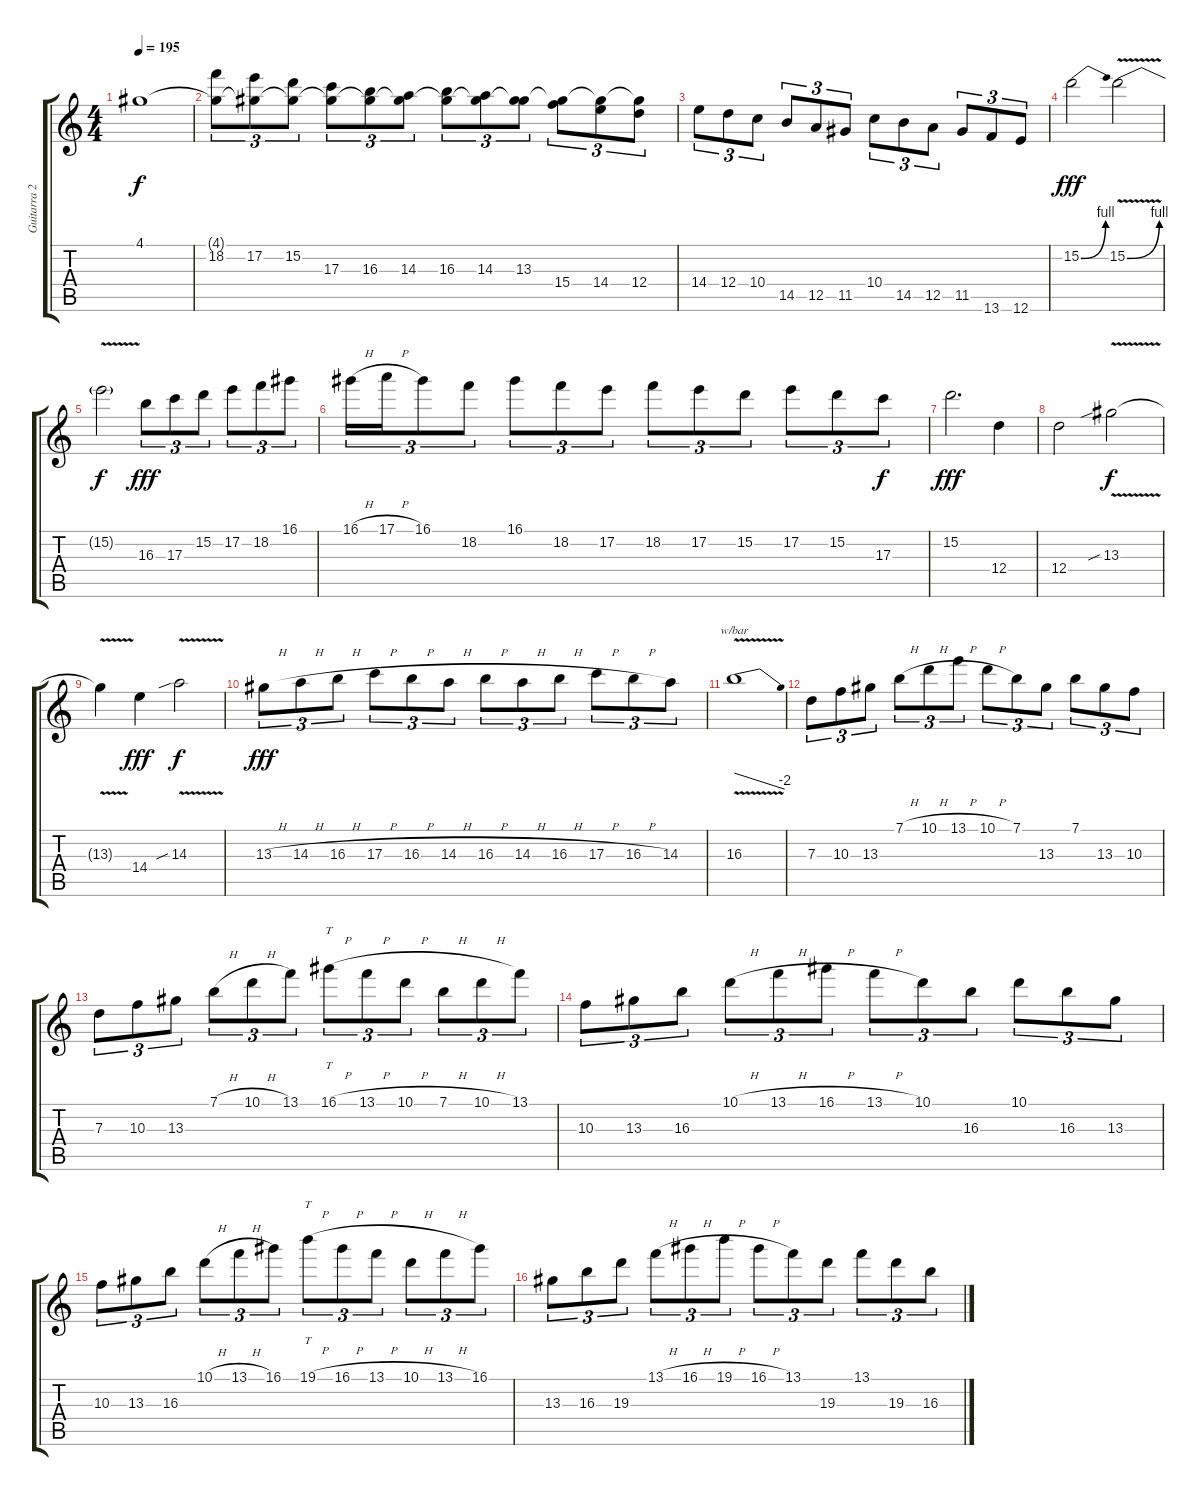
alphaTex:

\track ("Guitarra 2" "Guitarra 2") {instrument distortionguitar}
\staff {score tabs}
\tuning (E4 B3 G3 D3 A2 E2) {hide}
\ts (4 4)
\tempo 195
\clef g2
\ks c
4.1{t}.1{dy f volume 9} |
(4.1{t} 18.2).8{tu (3 2) volume 16} (4.1{t} 17.2).8{tu (3 2)} (4.1{t} 15.2).8{tu (3 2)} (4.1{t} 17.3).8{tu (3 2)} (4.1{t} 16.3).8{tu (3 2)} (4.1{t} 14.3).8{tu (3 2)} (4.1{t} 16.3).8{tu (3 2)} (4.1{t} 14.3).8{tu (3 2)} (4.1{t} 13.3).8{tu (3 2)} (4.1{t} 15.4).8{tu (3 2)} (4.1{t} 14.4).8{tu (3 2)} (4.1{t} 12.4).8{tu (3 2)} |
14.4.8{tu (3 2)} 12.4.8{tu (3 2)} 10.4.8{tu (3 2)} 14.5.8{tu (3 2)} 12.5.8{tu (3 2)} 11.5.8{tu (3 2)} 10.4.8{tu (3 2)} 14.5.8{tu (3 2)} 12.5.8{tu (3 2)} 11.5.8{tu (3 2)} 13.6.8{tu (3 2)} 12.6.8{tu (3 2)} |
15.2{be (bend 0 0 60 4)}.2{dy fff volume 16} 15.2{be (bend 0 0 60 4) v}.2 |
15.2{t}.2{dy f} 16.3.8{tu (3 2) dy fff} 17.3.8{tu (3 2)} 15.2.8{tu (3 2)} 17.2.8{tu (3 2)} 18.2.8{tu (3 2)} 16.1.8{tu (3 2)} |
16.1{h}.16{tu (3 2)} 17.1{h}.16{tu (3 2)} 16.1.8{tu (3 2)} 18.2.8{tu (3 2)} 16.1.8{tu (3 2)} 18.2.8{tu (3 2)} 17.2.8{tu (3 2)} 18.2.8{tu (3 2)} 17.2.8{tu (3 2)} 15.2.8{tu (3 2)} 17.2.8{tu (3 2)} 15.2.8{tu (3 2)} 17.3.8{tu (3 2) dy f} |
15.2.2{d dy fff} 12.4.4 |
12.4.2 13.3{v sib}.2{dy f} |
13.3{t}.4 14.4.4{dy fff} 14.3{v sib}.2{dy f} |
13.3{h}.8{tu (3 2) dy fff} 14.3{h}.8{tu (3 2)} 16.3{h}.8{tu (3 2)} 17.3{h}.8{tu (3 2)} 16.3{h}.8{tu (3 2)} 14.3{h}.8{tu (3 2)} 16.3{h}.8{tu (3 2)} 14.3{h}.8{tu (3 2)} 16.3{h}.8{tu (3 2)} 17.3{h}.8{tu (3 2)} 16.3{h}.8{tu (3 2)} 14.3.8{tu (3 2)} |
16.3{v}.1{tbe (dive default 0 0 60 -8)} |
7.3.8{tu (3 2)} 10.3.8{tu (3 2)} 13.3.8{tu (3 2)} 7.1{h}.8{tu (3 2)} 10.1{h}.8{tu (3 2)} 13.1{h}.8{tu (3 2)} 10.1{h}.8{tu (3 2)} 7.1.8{tu (3 2)} 13.3.8{tu (3 2)} 7.1.8{tu (3 2)} 13.3.8{tu (3 2)} 10.3.8{tu (3 2)} |
7.3.8{tu (3 2)} 10.3.8{tu (3 2)} 13.3.8{tu (3 2)} 7.1{h}.8{tu (3 2)} 10.1{h}.8{tu (3 2)} 13.1.8{tu (3 2)} 16.1{h}.8{tt tu (3 2)} 13.1{h}.8{tu (3 2)} 10.1{h}.8{tu (3 2)} 7.1{h}.8{tu (3 2)} 10.1{h}.8{tu (3 2)} 13.1.8{tu (3 2)} |
10.3.8{tu (3 2)} 13.3.8{tu (3 2)} 16.3.8{tu (3 2)} 10.1{h}.8{tu (3 2)} 13.1{h}.8{tu (3 2)} 16.1{h}.8{tu (3 2)} 13.1{h}.8{tu (3 2)} 10.1.8{tu (3 2)} 16.3.8{tu (3 2)} 10.1.8{tu (3 2)} 16.3.8{tu (3 2)} 13.3.8{tu (3 2)} |
10.3.8{tu (3 2)} 13.3.8{tu (3 2)} 16.3.8{tu (3 2)} 10.1{h}.8{tu (3 2)} 13.1{h}.8{tu (3 2)} 16.1.8{tu (3 2)} 19.1{h}.8{tt tu (3 2)} 16.1{h}.8{tu (3 2)} 13.1{h}.8{tu (3 2)} 10.1{h}.8{tu (3 2)} 13.1{h}.8{tu (3 2)} 16.1.8{tu (3 2)} |
13.3.8{tu (3 2)} 16.3.8{tu (3 2)} 19.3.8{tu (3 2)} 13.1{h}.8{tu (3 2)} 16.1{h}.8{tu (3 2)} 19.1{h}.8{tu (3 2)} 16.1{h}.8{tu (3 2)} 13.1.8{tu (3 2)} 19.3.8{tu (3 2)} 13.1.8{tu (3 2)} 19.3.8{tu (3 2)} 16.3.8{tu (3 2)}
